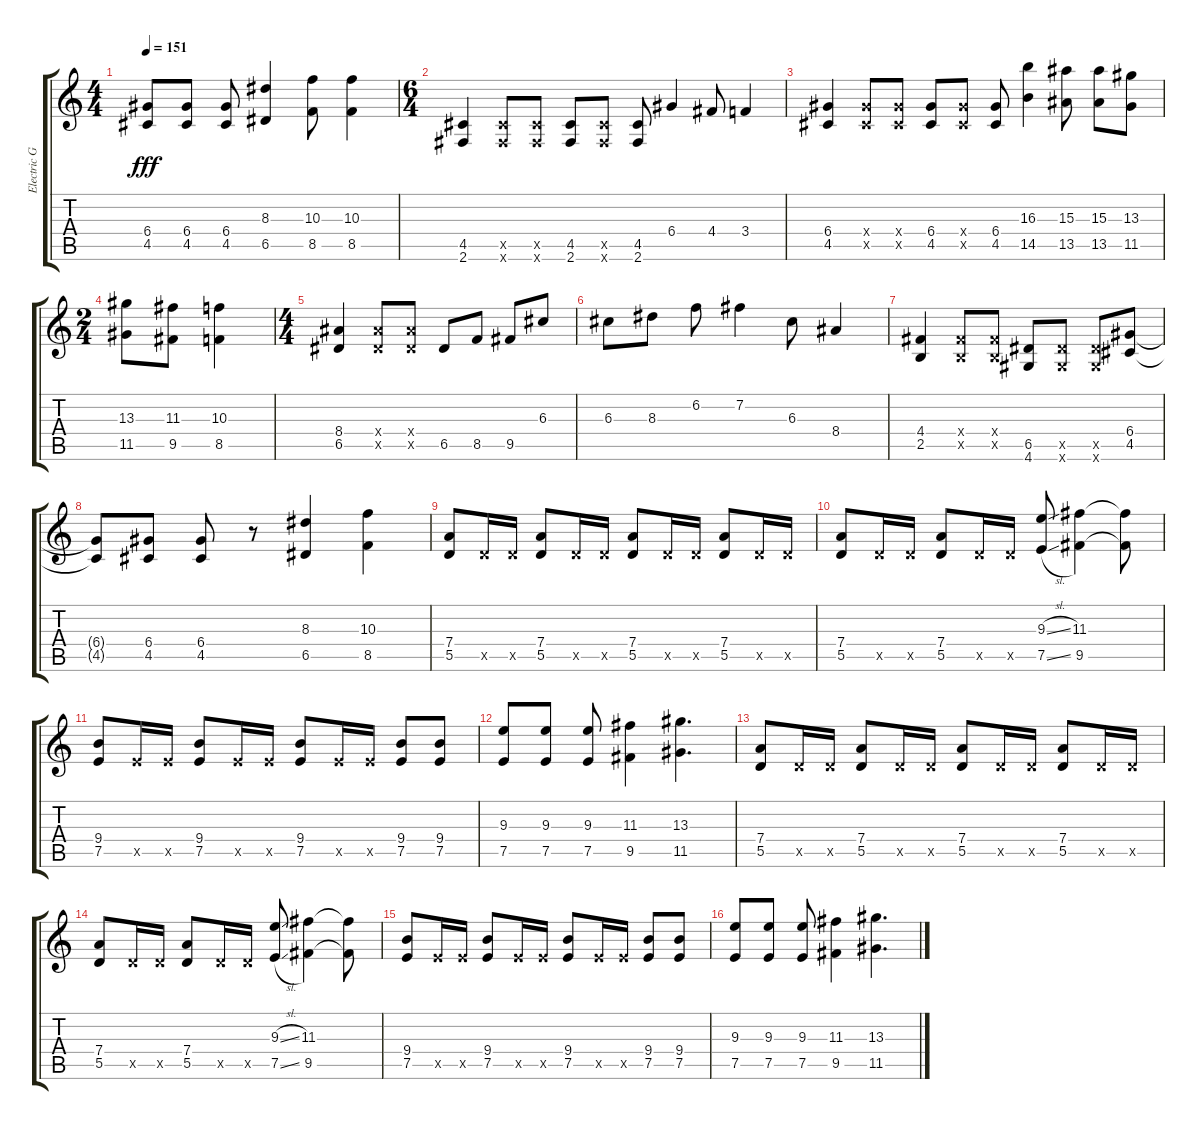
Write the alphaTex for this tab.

\track ("Electric Guitar" "Electric G") {instrument distortionguitar}
\staff {score tabs}
\tuning (E4 B3 G3 D3 A2 E2) {hide}
\ts (4 4)
\tempo 151
\clef g2
\ks c
(6.4{t} 4.5{t}).8{dy fff} (6.4 4.5).8 (6.4 4.5).8 (8.3 6.5).4 (10.3 8.5).8 (10.3 8.5).4 |
\ts (6 4)
(4.5 2.6).4 (4.5{x} 2.6{x}).8 (4.5{x} 2.6{x}).8 (4.5 2.6).8 (4.5{x} 2.6{x}).8 (4.5 2.6).8 6.4.4 4.4.8 3.4.4 |
(6.4 4.5).4 (6.4{x} 4.5{x}).8 (6.4{x} 4.5{x}).8 (6.4 4.5).8 (6.4{x} 4.5{x}).8 (6.4 4.5).8 (16.3 14.5).4 (15.3 13.5).8 (15.3 13.5).8 (13.3 11.5).8 |
\ts (2 4)
(13.3 11.5).8 (11.3 9.5).8 (10.3 8.5).4 |
\ts (4 4)
(8.4 6.5).4 (8.4{x} 6.5{x}).8 (8.4{x} 6.5{x}).8 6.5.8 8.5.8 9.5.8 6.3.8 |
6.3.8 8.3.8 6.2.8 7.2.4 6.3.8 8.4.4 |
(4.4 2.5).4 (4.4{x} 2.5{x}).8 (4.4{x} 2.5{x}).8 (6.5 4.6).8 (6.5{x} 4.6{x}).8 (6.5{x} 4.6{x}).8 (6.4 4.5).8 |
(6.4{t} 4.5{t}).8 (6.4 4.5).8 (6.4 4.5).8 r.8 (8.3 6.5).4 (10.3 8.5).4 |
(7.4 5.5).8 5.5{x}.16 5.5{x}.16 (7.4 5.5).8 5.5{x}.16 5.5{x}.16 (7.4 5.5).8 5.5{x}.16 5.5{x}.16 (7.4 5.5).8 5.5{x}.16 5.5{x}.16 |
(7.4 5.5).8 5.5{x}.16 5.5{x}.16 (7.4 5.5).8 5.5{x}.16 5.5{x}.16 (9.3{sl} 7.5{sl}).8 (11.3 9.5).4 (11.3{t} 9.5{t}).8 |
(9.4 7.5).8 7.5{x}.16 7.5{x}.16 (9.4 7.5).8 7.5{x}.16 7.5{x}.16 (9.4 7.5).8 7.5{x}.16 7.5{x}.16 (9.4 7.5).8 (9.4 7.5).8 |
(9.3 7.5).8 (9.3 7.5).8 (9.3 7.5).8 (11.3 9.5).4 (13.3 11.5).4{d} |
(7.4 5.5).8 5.5{x}.16 5.5{x}.16 (7.4 5.5).8 5.5{x}.16 5.5{x}.16 (7.4 5.5).8 5.5{x}.16 5.5{x}.16 (7.4 5.5).8 5.5{x}.16 5.5{x}.16 |
(7.4 5.5).8 5.5{x}.16 5.5{x}.16 (7.4 5.5).8 5.5{x}.16 5.5{x}.16 (9.3{sl} 7.5{sl}).8 (11.3 9.5).4 (11.3{t} 9.5{t}).8 |
(9.4 7.5).8 7.5{x}.16 7.5{x}.16 (9.4 7.5).8 7.5{x}.16 7.5{x}.16 (9.4 7.5).8 7.5{x}.16 7.5{x}.16 (9.4 7.5).8 (9.4 7.5).8 |
(9.3 7.5).8 (9.3 7.5).8 (9.3 7.5).8 (11.3 9.5).4 (13.3 11.5).4{d}
